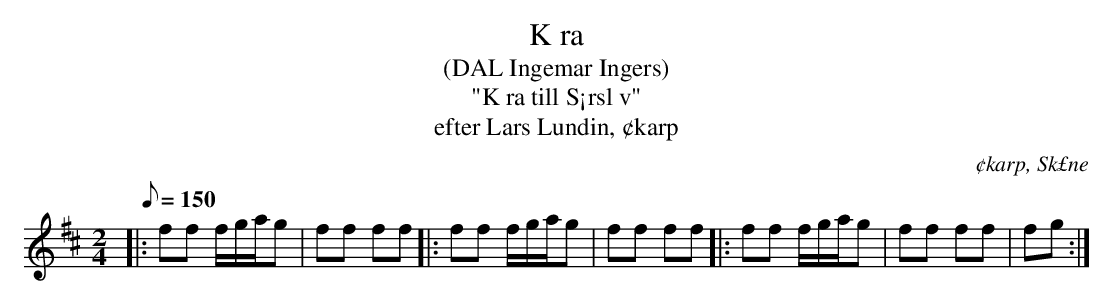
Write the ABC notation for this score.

X:1
T:K ra
T:(DAL Ingemar Ingers)
T:"K ra till S¡rsl v"
T:efter Lars Lundin, ¢karp
O:¢karp, Sk£ne
M:2/4
L:1/8
Q:150
K:D
|: ff f/g/a/g | ff ff |: ff f/g/a/g | ff ff |: ff f/g/a/g | ff ff | fg   :|
